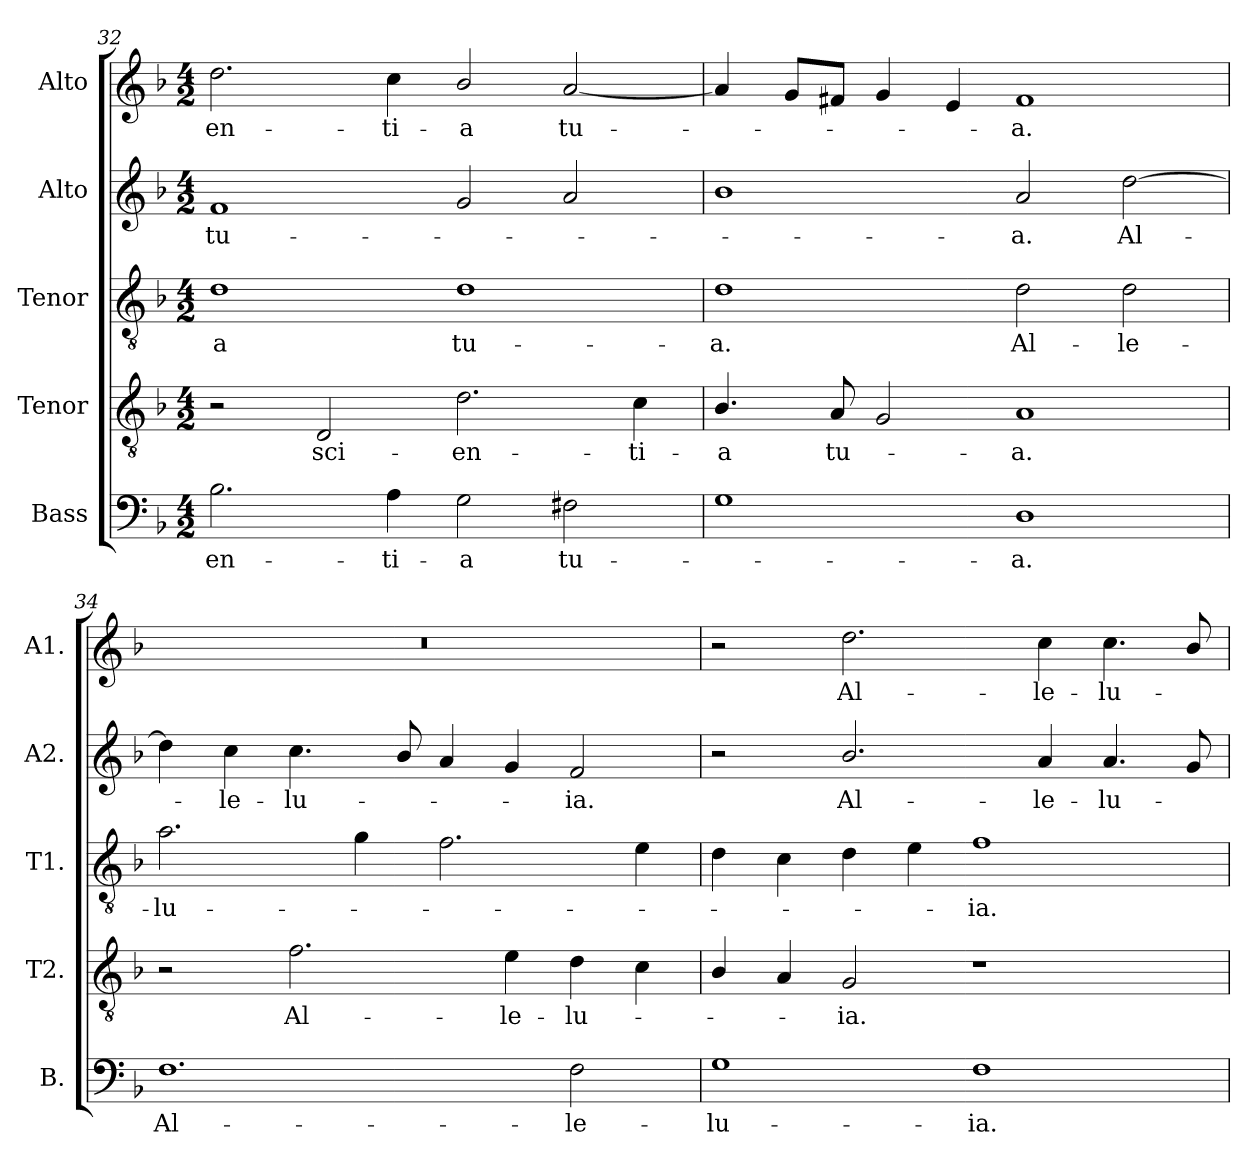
**kern	**text	**kern	**text	**kern	**text	**kern	**text	**kern	**text
*part5	*part5	*part4	*part4	*part3	*part3	*part2	*part2	*part1	*part1
*staff5	*staff5	*staff4	*staff4	*staff3	*staff3	*staff2	*staff2	*staff1	*staff1
*I"Bass	*	*I"Tenor	*	*I"Tenor	*	*I"Alto	*	*I"Alto	*
*I'B.	*	*I'T2.	*	*I'T1.	*	*I'A2.	*	*I'A1.	*
*clefF4	*	*clefGv2	*	*clefGv2	*	*clefG2	*	*clefG2	*
*	*	*ITrd7c12	*	*ITrd7c12	*	*	*	*	*
*k[b-]	*	*k[b-]	*	*k[b-]	*	*k[b-]	*	*k[b-]	*
*F:	*	*F:	*	*F:	*	*F:	*	*F:	*
*M4/2	*	*M4/2	*	*M4/2	*	*M4/2	*	*M4/2	*
=32	=32	=32	=32	=32	=32	=32	=32	=32	=32
!	!LO:LY:b:color=#000000	!	!	!	!	!	!	!	!
!	!	!	!	!	!LO:LY:b:color=#000000	!	!	!	!
!	!	!	!	!	!	!	!LO:LY:b:color=#000000	!	!
!	!	!	!	!	!	!	!	!	!LO:LY:b:color=#000000
2.B-i\	-en-	2r	.	1Di	-a	1fi	tu-	2.ddi\	-en-
!	!	!	!LO:LY:b:color=#000000	!	!	!	!	!	!
.	.	2DDi/	sci-	.	.	.	.	.	.
!	!LO:LY:b:color=#000000	!	!	!	!	!	!	!	!
!	!	!	!	!	!	!	!	!	!LO:LY:b:color=#000000
4Ai\	-ti-	.	.	.	.	.	.	4cci\	-ti-
!	!LO:LY:b:color=#000000	!	!	!	!	!	!	!	!
!	!	!	!LO:LY:b:color=#000000	!	!	!	!	!	!
!	!	!	!	!	!LO:LY:b:color=#000000	!	!	!	!
!	!	!	!	!	!	!	!	!	!LO:LY:b:color=#000000
2Gi\	-a	2.Di\	-en-	1Di	tu-	2gi/	.	2b-i/	-a
!	!LO:LY:b:color=#000000	!	!	!	!	!	!	!	!
!	!	!	!	!	!	!	!	!	!LO:LY:b:color=#000000
2F#Xi\	tu-	.	.	.	.	2ai/	.	[2ai/	tu-
!	!	!	!LO:LY:b:color=#000000	!	!	!	!	!	!
.	.	4Ci\	-ti-	.	.	.	.	.	.
!!LO:LB:g=z
=33	=33	=33	=33	=33	=33	=33	=33	=33	=33
!	!	!	!LO:LY:b:color=#000000	!	!	!	!	!	!
!	!	!	!	!	!LO:LY:b:color=#000000	!	!	!	!
1Gi	.	4.BB-i/	-a	1Di	-a.	1b-i	.	4ai/]	.
.	.	.	.	.	.	.	.	8gi/L	.
!	!	!	!LO:LY:b:color=#000000	!	!	!	!	!	!
.	.	8AAi/	tu-	.	.	.	.	8f#Xi/J	.
.	.	2GGi/	.	.	.	.	.	4gi/	.
.	.	.	.	.	.	.	.	4ei/	.
!	!LO:LY:b:color=#000000	!	!	!	!	!	!	!	!
!	!	!	!LO:LY:b:color=#000000	!	!	!	!	!	!
!	!	!	!	!	!LO:LY:b:color=#000000	!	!	!	!
!	!	!	!	!	!	!	!LO:LY:b:color=#000000	!	!
!	!	!	!	!	!	!	!	!	!LO:LY:b:color=#000000
1Di	-a.	1AAi	-a.	2Di\	Al-	2ai/	-a.	1f#i	-a.
!	!	!	!	!	!LO:LY:b:color=#000000	!	!	!	!
!	!	!	!	!	!	!	!LO:LY:b:color=#000000	!	!
.	.	.	.	2Di\	-le-	[2ddi\	Al-	.	.
=34	=34	=34	=34	=34	=34	=34	=34	=34	=34
!	!LO:LY:b:color=#000000	!	!	!	!	!	!	!	!
!	!	!	!	!	!LO:LY:b:color=#000000	!	!	!LO:N:vis=1	!
1.Fi	Al-	2r	.	2.Ai\	-lu-	4ddi\]	.	0r	.
!	!	!	!	!	!	!	!LO:LY:b:color=#000000	!	!
.	.	.	.	.	.	4cci\	-le-	.	.
!	!	!	!LO:LY:b:color=#000000	!	!	!	!	!	!
!	!	!	!	!	!	!	!LO:LY:b:color=#000000	!	!
.	.	2.Fi\	Al-	.	.	4.cci\	-lu-	.	.
.	.	.	.	4Gi\	.	.	.	.	.
.	.	.	.	.	.	8b-i/	.	.	.
.	.	.	.	2.Fi\	.	4ai/	.	.	.
!	!	!	!LO:LY:b:color=#000000	!	!	!	!	!	!
.	.	4Ei\	-le-	.	.	4gi/	.	.	.
!	!LO:LY:b:color=#000000	!	!	!	!	!	!	!	!
!	!	!	!LO:LY:b:color=#000000	!	!	!	!	!	!
!	!	!	!	!	!	!	!LO:LY:b:color=#000000	!	!
2Fi\	-le-	4Di\	-lu-	.	.	2fi/	-ia.	.	.
.	.	4Ci\	.	4Ei\	.	.	.	.	.
=35	=35	=35	=35	=35	=35	=35	=35	=35	=35
!	!LO:LY:b:color=#000000	!	!	!	!	!	!	!	!
1Gi	-lu-	4BB-i/	.	4Di\	.	2r	.	2r	.
.	.	4AAi/	.	4Ci\	.	.	.	.	.
!	!	!	!LO:LY:b:color=#000000	!	!	!	!	!	!
!	!	!	!	!	!	!	!LO:LY:b:color=#000000	!	!
!	!	!	!	!	!	!	!	!	!LO:LY:b:color=#000000
.	.	2GGi/	-ia.	4Di\	.	2.b-i/	Al-	2.ddi\	Al-
.	.	.	.	4Ei\	.	.	.	.	.
!	!LO:LY:b:color=#000000	!	!	!	!	!	!	!	!
!	!	!	!	!	!LO:LY:b:color=#000000	!	!	!	!
1Fi	-ia.	1r	.	1Fi	-ia.	.	.	.	.
!	!	!	!	!	!	!	!LO:LY:b:color=#000000	!	!
!	!	!	!	!	!	!	!	!	!LO:LY:b:color=#000000
.	.	.	.	.	.	4ai/	-le-	4cci\	-le-
!	!	!	!	!	!	!	!LO:LY:b:color=#000000	!	!
!	!	!	!	!	!	!	!	!	!LO:LY:b:color=#000000
.	.	.	.	.	.	4.ai/	-lu-	4.cci\	-lu-
.	.	.	.	.	.	8gi/	.	8b-i/	.
=	=	=	=	=	=	=	=	=	=
*-	*-	*-	*-	*-	*-	*-	*-	*-	*-
